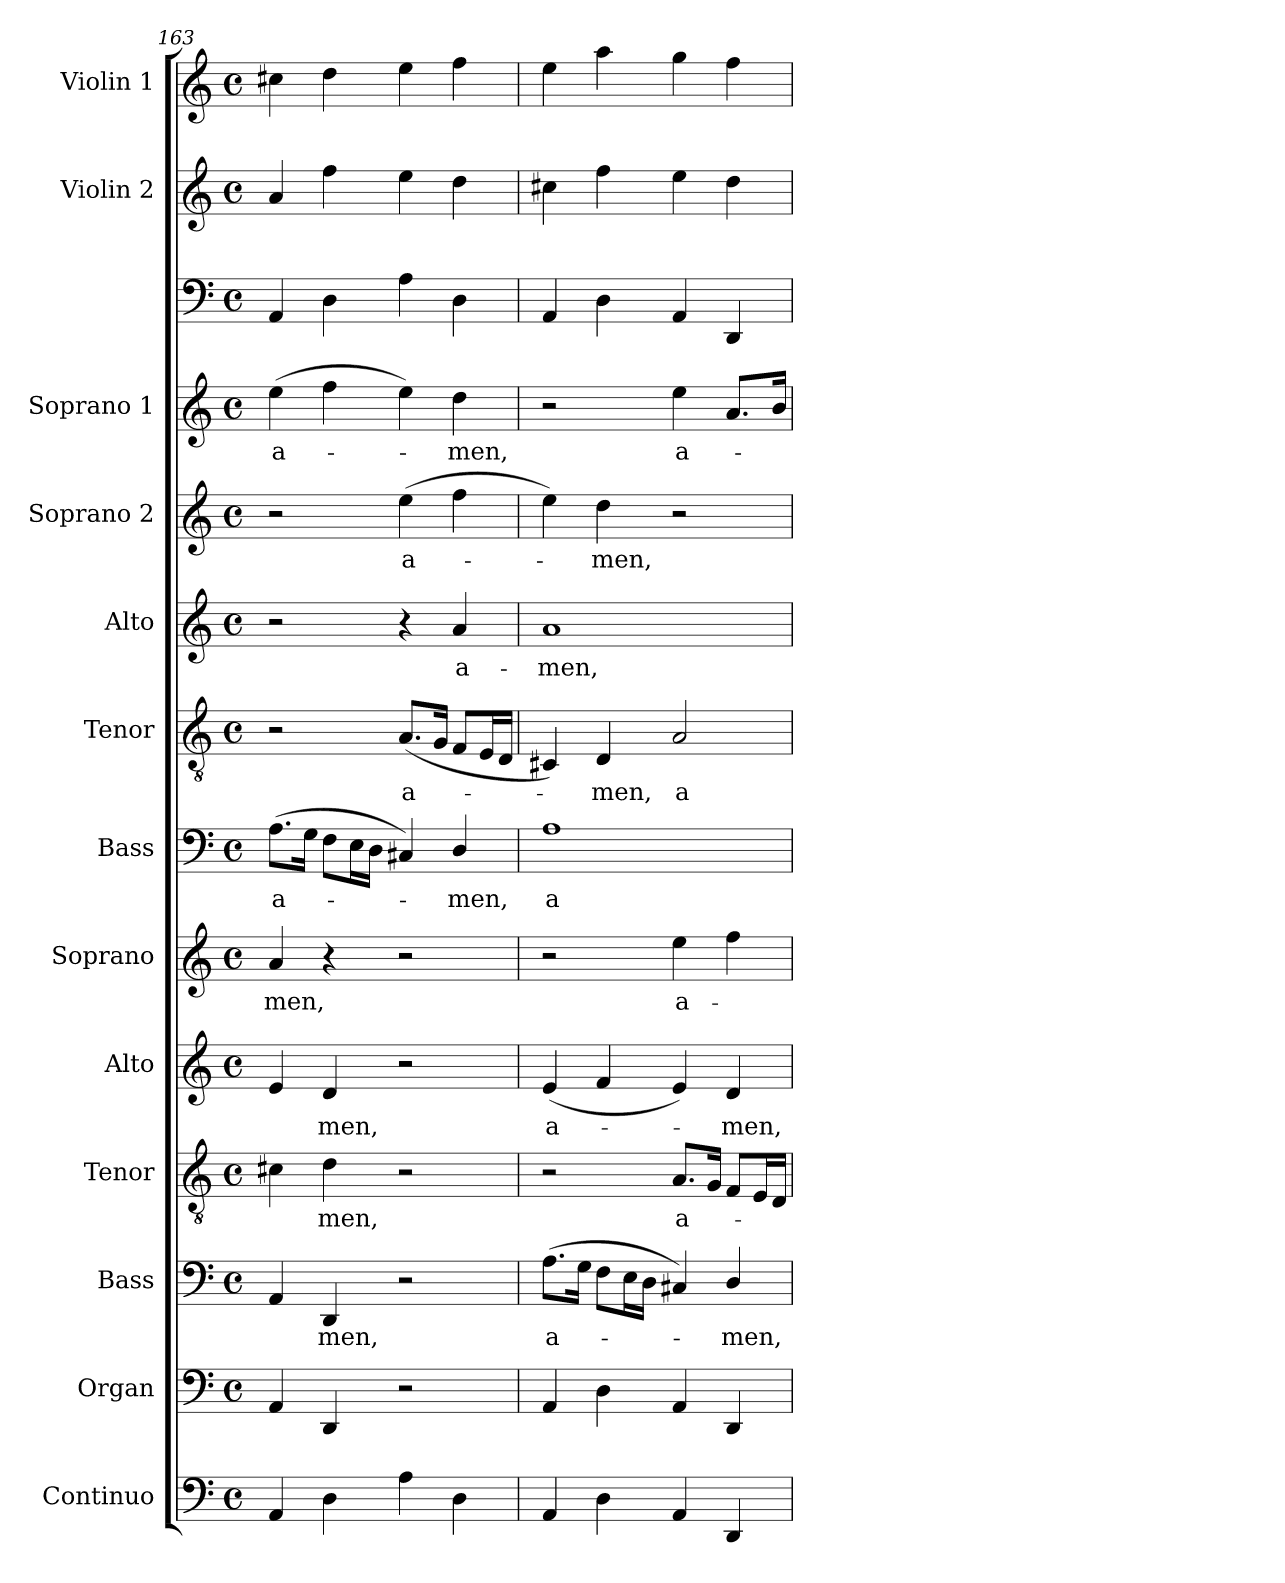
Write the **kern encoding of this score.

**kern	**kern	**kern	**text	**kern	**text	**kern	**text	**kern	**text	**kern	**text	**kern	**text	**kern	**text	**kern	**text	**kern	**text	**kern	**kern	**kern
*part14	*part13	*part12	*part12	*part11	*part11	*part10	*part10	*part9	*part9	*part8	*part8	*part7	*part7	*part6	*part6	*part5	*part5	*part4	*part4	*part3	*part2	*part1
*staff14	*staff13	*staff12	*staff12	*staff11	*staff11	*staff10	*staff10	*staff9	*staff9	*staff8	*staff8	*staff7	*staff7	*staff6	*staff6	*staff5	*staff5	*staff4	*staff4	*staff3	*staff2	*staff1
*I"Continuo	*I"Organ	*I"Bass	*	*I"Tenor	*	*I"Alto	*	*I"Soprano	*	*I"Bass	*	*I"Tenor	*	*I"Alto	*	*I"Soprano 2	*	*I"Soprano 1	*	*I""Acc. to violins"	*I"Violin 2	*I"Violin 1
*I'Cont.	*I'Org.	*I'B.	*	*I'T.	*	*I'A.	*	*I'S.	*	*I'B.	*	*I'T.	*	*I'A.	*	*I'S2.	*	*I'S1.	*	*I'Ac to violins.	*I'Vln. 2	*I'Vln. 1
*clefF4	*clefF4	*clefF4	*	*clefGv2	*	*clefG2	*	*clefG2	*	*clefF4	*	*clefGv2	*	*clefG2	*	*clefG2	*	*clefG2	*	*clefF4	*clefG2	*clefG2
*	*	*	*	*ITrd7c12	*	*	*	*	*	*	*	*ITrd7c12	*	*	*	*	*	*	*	*	*	*
*k[]	*k[]	*k[]	*	*k[]	*	*k[]	*	*k[]	*	*k[]	*	*k[]	*	*k[]	*	*k[]	*	*k[]	*	*k[]	*k[]	*k[]
*C:	*C:	*C:	*	*C:	*	*C:	*	*C:	*	*C:	*	*C:	*	*C:	*	*C:	*	*C:	*	*C:	*C:	*C:
*M4/4	*M4/4	*M4/4	*	*M4/4	*	*M4/4	*	*M4/4	*	*M4/4	*	*M4/4	*	*M4/4	*	*M4/4	*	*M4/4	*	*M4/4	*M4/4	*M4/4
*met(c)	*met(c)	*met(c)	*	*met(c)	*	*met(c)	*	*met(c)	*	*met(c)	*	*met(c)	*	*met(c)	*	*met(c)	*	*met(c)	*	*met(c)	*met(c)	*met(c)
=163	=163	=163	=163	=163	=163	=163	=163	=163	=163	=163	=163	=163	=163	=163	=163	=163	=163	=163	=163	=163	=163	=163
!	!	!	!	!	!	!	!	!	!LO:LY:b:color=#000000	!	!	!	!	!	!	!	!	!	!	!	!	!
!	!	!	!	!	!	!	!	!	!	!	!LO:LY:b:color=#000000	!	!	!	!	!	!	!	!	!	!	!
!	!	!	!	!	!	!	!	!	!	!	!	!	!	!	!	!	!	!	!LO:LY:b:color=#000000	!	!	!
4AAi/	4AAi/	4AAi/	.	4C#Xi\	.	4ei/	.	4ai/	-men,	(8.Ai\L	a-	2r	.	2r	.	2r	.	(4eei\	a-	4AAi/	4ai/	4cc#Xi\
.	.	.	.	.	.	.	.	.	.	16Gi\Jk	.	.	.	.	.	.	.	.	.	.	.	.
!	!	!	!LO:LY:b:color=#000000	!	!	!	!	!	!	!	!	!	!	!	!	!	!	!	!	!	!	!
!	!	!	!	!	!LO:LY:b:color=#000000	!	!	!	!	!	!	!	!	!	!	!	!	!	!	!	!	!
!	!	!	!	!	!	!	!LO:LY:b:color=#000000	!	!	!	!	!	!	!	!	!	!	!	!	!	!	!
4Di\	4DDi/	4DDi/	-men,	4Di\	-men,	4di/	-men,	4r	.	8Fi\L	.	.	.	.	.	.	.	4ffi\	.	4Di\	4ffi\	4ddi\
.	.	.	.	.	.	.	.	.	.	16Ei\L	.	.	.	.	.	.	.	.	.	.	.	.
.	.	.	.	.	.	.	.	.	.	16Di\JJ	.	.	.	.	.	.	.	.	.	.	.	.
!	!	!	!	!	!	!	!	!	!	!	!	!	!LO:LY:b:color=#000000	!	!	!	!	!	!	!	!	!
!	!	!	!	!	!	!	!	!	!	!	!	!	!	!	!	!	!LO:LY:b:color=#000000	!	!	!	!	!
4Ai\	2r	2r	.	2r	.	2r	.	2r	.	4C#Xi/)	.	(8.AAi/L	a-	4r	.	(4eei\	a-	4eei\)	.	4Ai\	4eei\	4eei\
.	.	.	.	.	.	.	.	.	.	.	.	16GGi/Jk	.	.	.	.	.	.	.	.	.	.
!	!	!	!	!	!	!	!	!	!	!	!LO:LY:b:color=#000000	!	!	!	!	!	!	!	!	!	!	!
!	!	!	!	!	!	!	!	!	!	!	!	!	!	!	!LO:LY:b:color=#000000	!	!	!	!	!	!	!
!	!	!	!	!	!	!	!	!	!	!	!	!	!	!	!	!	!	!	!LO:LY:b:color=#000000	!	!	!
4Di\	.	.	.	.	.	.	.	.	.	4Di/	-men,	8FFi/L	.	4ai/	a-	4ffi\	.	4ddi\	-men,	4Di\	4ddi\	4ffi\
.	.	.	.	.	.	.	.	.	.	.	.	16EEi/L	.	.	.	.	.	.	.	.	.	.
.	.	.	.	.	.	.	.	.	.	.	.	16DDi/JJ	.	.	.	.	.	.	.	.	.	.
=164	=164	=164	=164	=164	=164	=164	=164	=164	=164	=164	=164	=164	=164	=164	=164	=164	=164	=164	=164	=164	=164	=164
!	!	!	!LO:LY:b:color=#000000	!	!	!	!	!	!	!	!	!	!	!	!	!	!	!	!	!	!	!
!	!	!	!	!	!	!	!LO:LY:b:color=#000000	!	!	!	!	!	!	!	!	!	!	!	!	!	!	!
!	!	!	!	!	!	!	!	!	!	!	!LO:LY:b:color=#000000	!	!	!	!	!	!	!	!	!	!	!
!	!	!	!	!	!	!	!	!	!	!	!	!	!	!	!LO:LY:b:color=#000000	!	!	!	!	!	!	!
4AAi/	4AAi/	(8.Ai\L	a-	2r	.	(4ei/	a-	2r	.	1Ai	a-	4CC#Xi/)	.	1ai	-men,	4eei\)	.	2r	.	4AAi/	4cc#Xi\	4eei\
.	.	16Gi\Jk	.	.	.	.	.	.	.	.	.	.	.	.	.	.	.	.	.	.	.	.
!	!	!	!	!	!	!	!	!	!	!	!	!	!LO:LY:b:color=#000000	!	!	!	!	!	!	!	!	!
!	!	!	!	!	!	!	!	!	!	!	!	!	!	!	!	!	!LO:LY:b:color=#000000	!	!	!	!	!
4Di\	4Di\	8Fi\L	.	.	.	4fi/	.	.	.	.	.	4DDi/	-men,	.	.	4ddi\	-men,	.	.	4Di\	4ffi\	4aai\
.	.	16Ei\L	.	.	.	.	.	.	.	.	.	.	.	.	.	.	.	.	.	.	.	.
.	.	16Di\JJ	.	.	.	.	.	.	.	.	.	.	.	.	.	.	.	.	.	.	.	.
!	!	!	!	!	!LO:LY:b:color=#000000	!	!	!	!	!	!	!	!	!	!	!	!	!	!	!	!	!
!	!	!	!	!	!	!	!	!	!LO:LY:b:color=#000000	!	!	!	!	!	!	!	!	!	!	!	!	!
!	!	!	!	!	!	!	!	!	!	!	!	!	!LO:LY:b:color=#000000	!	!	!	!	!	!	!	!	!
!	!	!	!	!	!	!	!	!	!	!	!	!	!	!	!	!	!	!	!LO:LY:b:color=#000000	!	!	!
4AAi/	4AAi/	4C#Xi/)	.	8.AAi/L	a-	4ei/)	.	4eei\	a-	.	.	2AAi/	a-	.	.	2r	.	4eei\	a-	4AAi/	4eei\	4ggi\
.	.	.	.	16GGi/Jk	.	.	.	.	.	.	.	.	.	.	.	.	.	.	.	.	.	.
!	!	!	!LO:LY:b:color=#000000	!	!	!	!	!	!	!	!	!	!	!	!	!	!	!	!	!	!	!
!	!	!	!	!	!	!	!LO:LY:b:color=#000000	!	!	!	!	!	!	!	!	!	!	!	!	!	!	!
4DDi/	4DDi/	4Di/	-men,	8FFi/L	.	4di/	-men,	4ffi\	.	.	.	.	.	.	.	.	.	8.ai/L	.	4DDi/	4ddi\	4ffi\
.	.	.	.	16EEi/L	.	.	.	.	.	.	.	.	.	.	.	.	.	.	.	.	.	.
.	.	.	.	16DDi/JJ	.	.	.	.	.	.	.	.	.	.	.	.	.	16bi/Jk	.	.	.	.
=	=	=	=	=	=	=	=	=	=	=	=	=	=	=	=	=	=	=	=	=	=	=
*-	*-	*-	*-	*-	*-	*-	*-	*-	*-	*-	*-	*-	*-	*-	*-	*-	*-	*-	*-	*-	*-	*-
